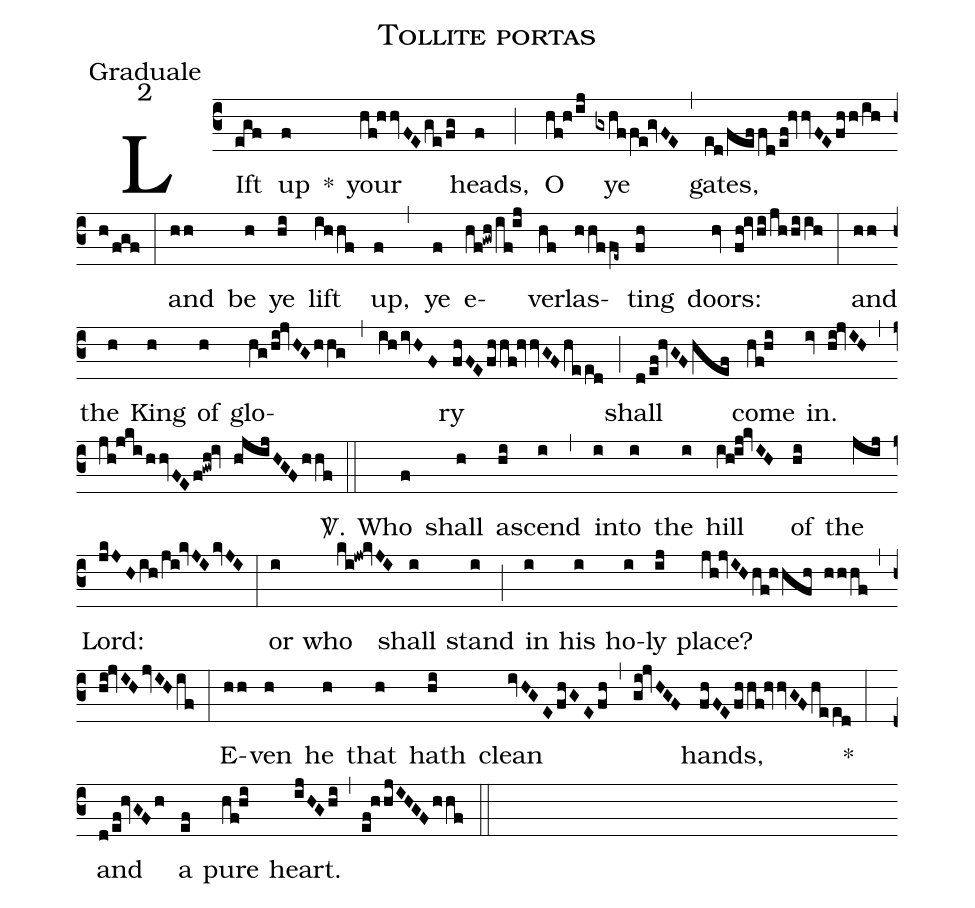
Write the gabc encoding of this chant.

name:Tollite portas;
office-part:Graduale;
mode:2;
%%
(c3) LIft(egf) up(f) *() your(hf!hhvFE/ge/fg) heads,(f) (;) O(hf!h/ij) ye(gxhffe!gvFE) (,) gates,(ed/feffd/ef!hvvFE/fhh/ihh/fgf) (:) and(hh) be(h) ye(hi) lift(ihhf) up,(f) (,) ye(f) e(hf!gwh/if!ij)ver(hf)las(hhffe~)ting(fh) doors:(hv fh!iv/hi/jhhiih) (:) and(hh) the(h) King(h) of(h) glo(hg/hi!jvHG/hhg,ih/ivHF)ry(fhFE/fhhf!hvvGF/heed) (;) shall(d/ef!hvGF/hef) come(hf!hi) in.(iv hi!jvIH) (,) (jh!jki/hhvFE/f!gwh!iv hjijHGF/hhf) <sp>V/</sp>.(::) Who(f) shall(h) as(hi)cend(i) (,) in(i)to(i) the(i) hill(ih!ij!kvIH) of(hi) the(jij) Lord:(jkJH/ih/ji!kvJI/kvJI) (:) or(i) who(ki!jw!kvJI) shall(i) stand(i) (;) in(i) his(i) ho(i)ly(ij) place?(jh!jvIH/hf!hhfh hhhf) (,) (hi!jvIH/jvIH/if) (:) E(hh)ven(h) he(h) that(h) hath(hi) clean(ivHGE/fhGE/fh) (,) (gi!jvHGF) hands,(fhFE/fhhf!hvvGF/heed) *(:) and(d/ef!hvGFh) a(ef) pure(hf!hi) heart.(ijHG/hi) (,) (ef!hhjIHGF/hhf) (::)
